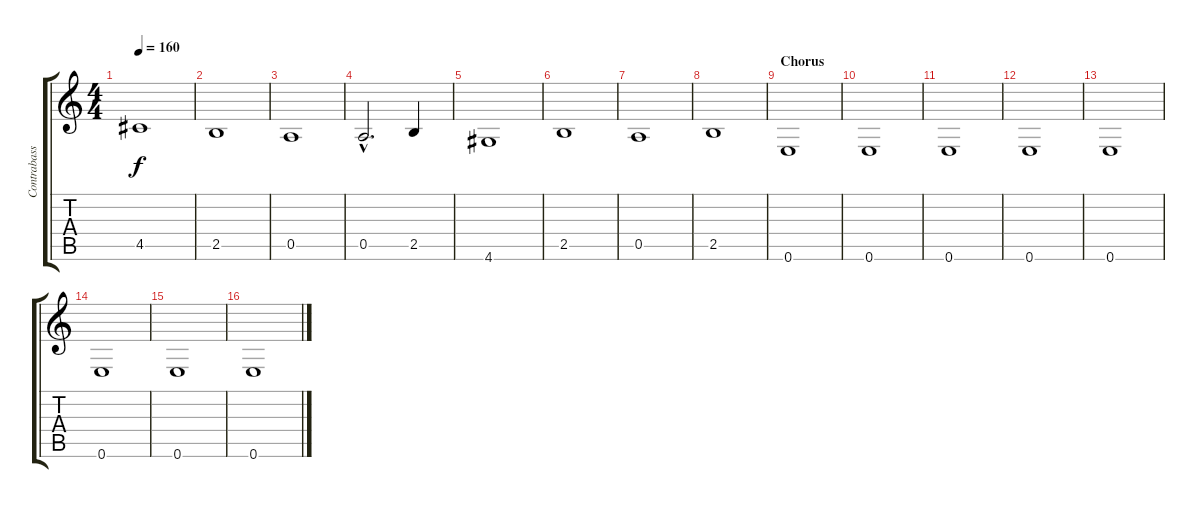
\track ("Contrabass" "Contrabass") {instrument contrabass}
\staff {score tabs}
\tuning (E4 B3 G3 D3 A2 E2) {hide}
\ts (4 4)
\tempo 160
\clef g2
\ks c
4.5.1{dy f} |
2.5.1 |
0.5.1 |
0.5{hac}.2{d} 2.5.4 |
4.6.1 |
2.5.1 |
0.5.1 |
2.5.1 |
\section ("" "Chorus")
0.6.1 |
0.6.1 |
0.6.1 |
0.6.1 |
0.6.1 |
0.6.1 |
0.6.1 |
0.6.1
